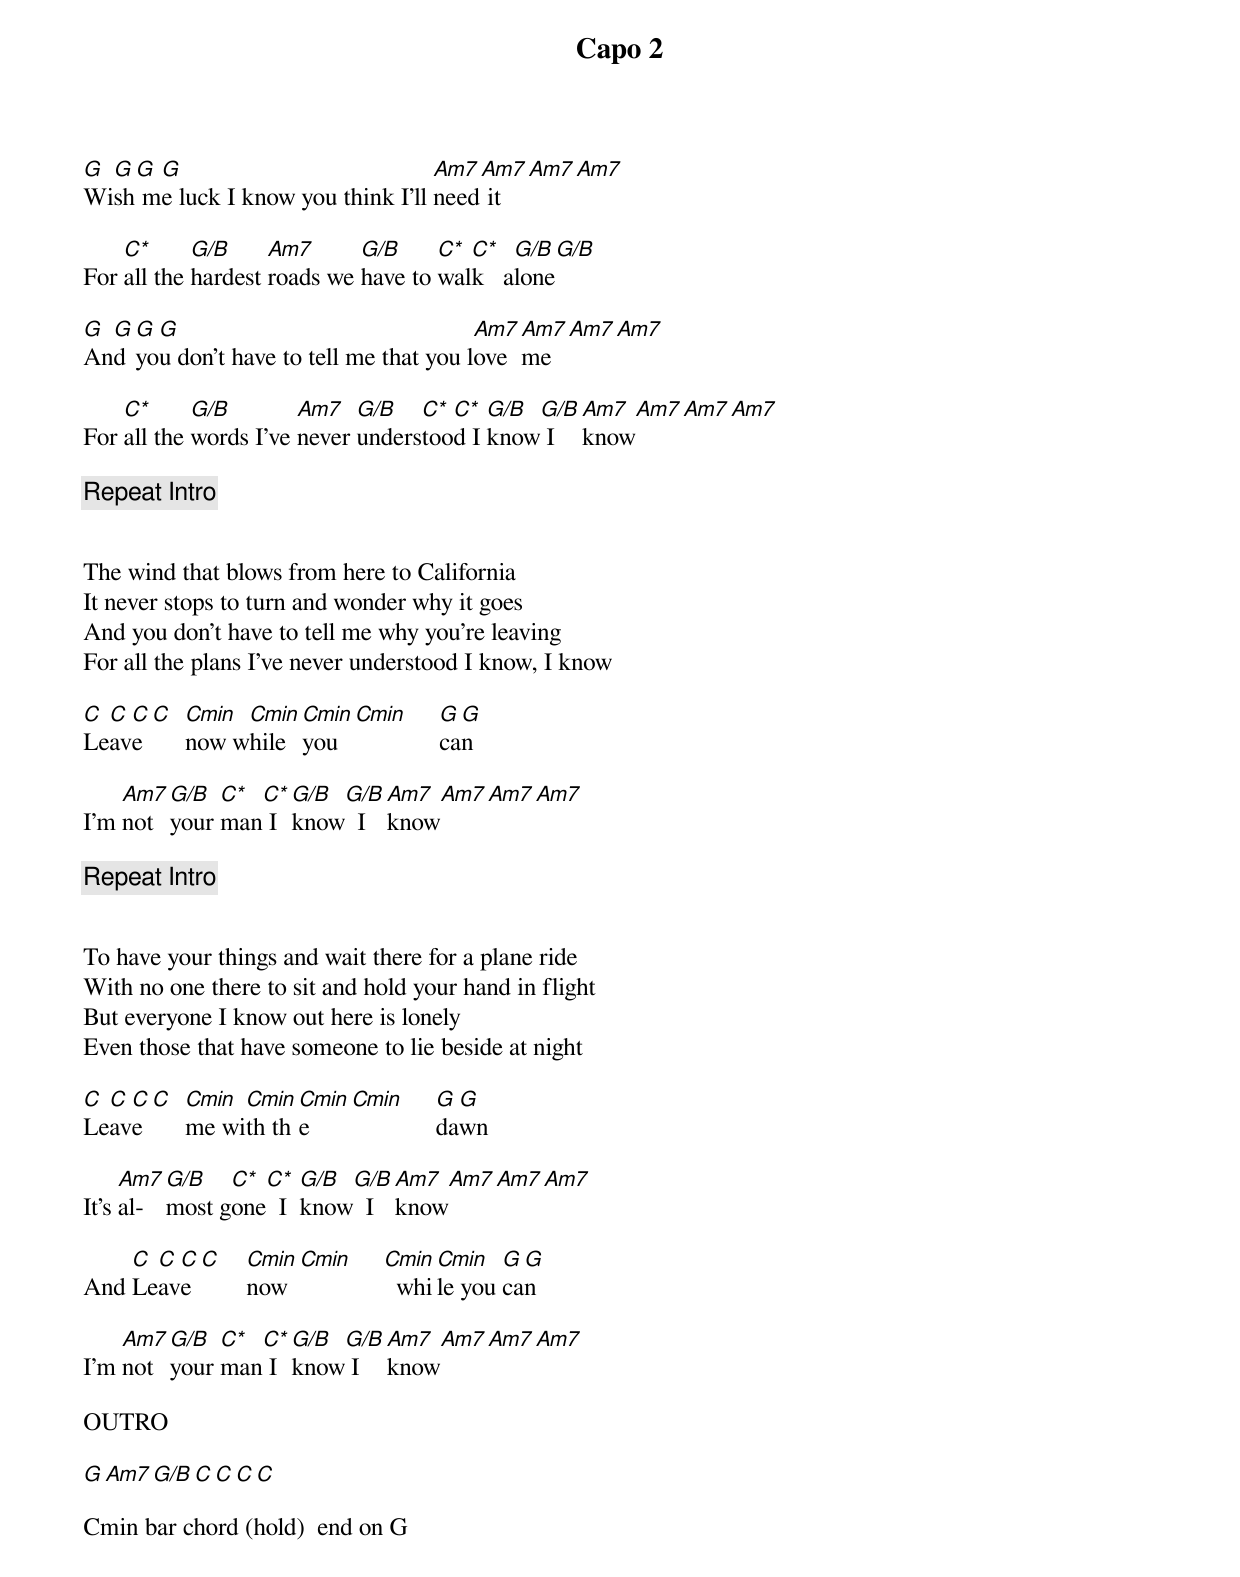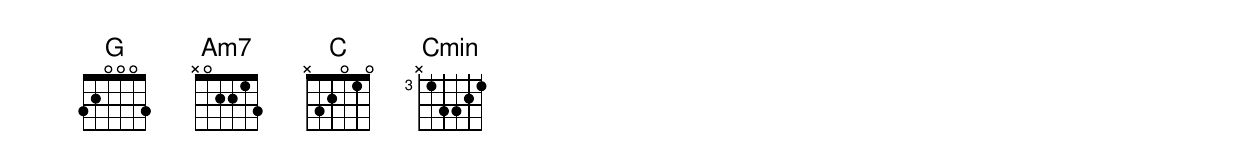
Capo 2

G G G G                            Am7 Am7 Am7 Am7
Wish me luck I know you think I'll need it

    C*      G/B     Am7      G/B     C* C*   G/B G/B
For all the hardest roads we have to walk   alone

G G G G                                 Am7 Am7 Am7 Am7
And you don't have to tell me that you love me

    C*      G/B        Am7   G/B   C* C*  G/B G/B Am7 Am7 Am7 Am7
For all the words I've never understood I know I  know

[Repeat Intro]


The wind that blows from here to California
It never stops to turn and wonder why it goes
And you don't have to tell me why you're leaving
For all the plans I've never understood I know, I know

C C C C Cmin Cmin Cmin Cmin G G
Leave   now while you       can

    Am7 G/B  C* C* G/B G/B Am7 Am7 Am7 Am7
I'm not your man I know  I know

[Repeat Intro]


To have your things and wait there for a plane ride
With no one there to sit and hold your hand in flight
But everyone I know out here is lonely
Even those that have someone to lie beside at night

C C C C Cmin Cmin Cmin Cmin G G
Leave   me with the         dawn

     Am7 G/B   C* C*   G/B G/B Am7 Am7 Am7 Am7
It's al- most gone  I  know  I know

    C C C C   Cmin Cmin Cmin Cmin   G G
And Leave     now         while you can

    Am7 G/B  C* C*  G/B G/B Am7 Am7 Am7 Am7
I'm not your man I  know I  know

OUTRO

G Am7 G/B C C C C

Cmin bar chord (hold)  end on G
